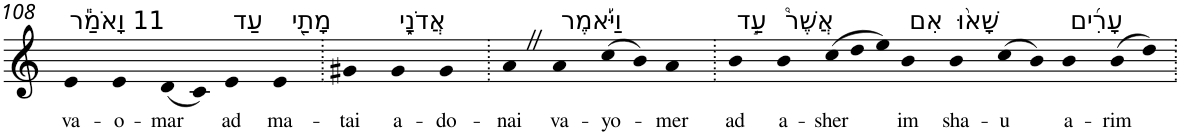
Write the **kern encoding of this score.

**kern	**text
*part1	*part1
*staff1	*staff1
*I"Piano	*
*I'Pno	*
!!LO:PB:g=z
*clefG2	*
*k[]	*
=108	=108
!LO:TX:a:t=11 וָאֹמַ֕ר	!
!	!LO:LY:b
4e	va-
!	!LO:LY:b
4e	-o-
!	!LO:LY:b
(8d	-mar
8c)	.
!LO:TX:a:t=עַד	!
!	!LO:LY:b
4e	ad
!LO:TX:a:t=מָתַ֖י	!
!	!LO:LY:b
4e	ma-
=109.	=109.
!	!LO:LY:b
4g#X	-tai
!LO:TX:a:t=אֲדֹנָ֑י	!
!	!LO:LY:b
4g#	a-
!	!LO:LY:b
4g#	-do-
=110.	=110.
!	!LO:LY:b
4aZ	-nai
!LO:TX:a:t=וַיֹּ֡אמֶר	!
!	!LO:LY:b
4a	va-
!	!LO:LY:b
(8cc	-yo-
8b)	.
!	!LO:LY:b
4a	-mer
=111.	=111.
!LO:TX:a:t=עַ֣ד	!
!	!LO:LY:b
4b	ad
!LO:TX:a:t=אֲשֶׁר֩	!
!	!LO:LY:b
4b	a-
!	!LO:LY:b
(12cc	-sher
12dd	.
12ee)	.
!LO:TX:a:t=אִם	!
!	!LO:LY:b
4b	im
!LO:TX:a:t=שָׁא֨וּ	!
!	!LO:LY:b
4b	sha-
!	!LO:LY:b
(8cc	-u
8b)	.
!LO:TX:a:t=עָרִ֜ים	!
!	!LO:LY:b
4b	a-
!	!LO:LY:b
(8b	-rim
8dd)	.
=.	=.
*-	*-
